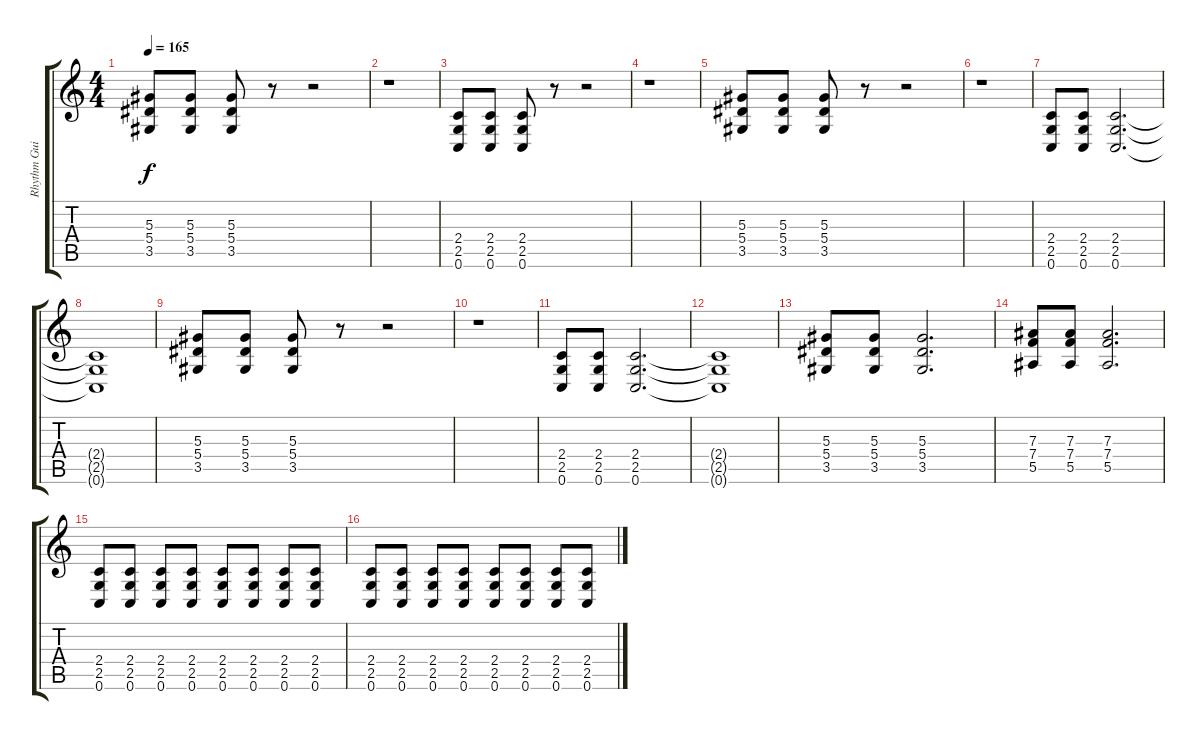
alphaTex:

\track ("Rhythm Guitar" "Rhythm Gui") {instrument distortionguitar}
\staff {score tabs}
\tuning (C4 G3 Eb3 Bb2 F2 C2) {hide}
\ts (4 4)
\tempo 165
\clef g2
\ks c
(5.3 5.4 3.5).8{dy f} (5.3 5.4 3.5).8 (5.3 5.4 3.5).8 r.8 r.2 |
r.1 |
(2.4 2.5 0.6).8 (2.4 2.5 0.6).8 (2.4 2.5 0.6).8 r.8 r.2 |
r.1 |
(5.3 5.4 3.5).8 (5.3 5.4 3.5).8 (5.3 5.4 3.5).8 r.8 r.2 |
r.1 |
(2.4 2.5 0.6).8 (2.4 2.5 0.6).8 (2.4 2.5 0.6).2{d} |
(2.4{t} 2.5{t} 0.6{t}).1 |
(5.3 5.4 3.5).8 (5.3 5.4 3.5).8 (5.3 5.4 3.5).8 r.8 r.2 |
r.1 |
(2.4 2.5 0.6).8 (2.4 2.5 0.6).8 (2.4 2.5 0.6).2{d} |
(2.4{t} 2.5{t} 0.6{t}).1 |
(5.3 5.4 3.5).8 (5.3 5.4 3.5).8 (5.3 5.4 3.5).2{d} |
(7.3 7.4 5.5).8 (7.3 7.4 5.5).8 (7.3 7.4 5.5).2{d} |
(2.4 2.5 0.6).8 (2.4 2.5 0.6).8 (2.4 2.5 0.6).8 (2.4 2.5 0.6).8 (2.4 2.5 0.6).8 (2.4 2.5 0.6).8 (2.4 2.5 0.6).8 (2.4 2.5 0.6).8 |
(2.4 2.5 0.6).8 (2.4 2.5 0.6).8 (2.4 2.5 0.6).8 (2.4 2.5 0.6).8 (2.4 2.5 0.6).8 (2.4 2.5 0.6).8 (2.4 2.5 0.6).8 (2.4 2.5 0.6).8
